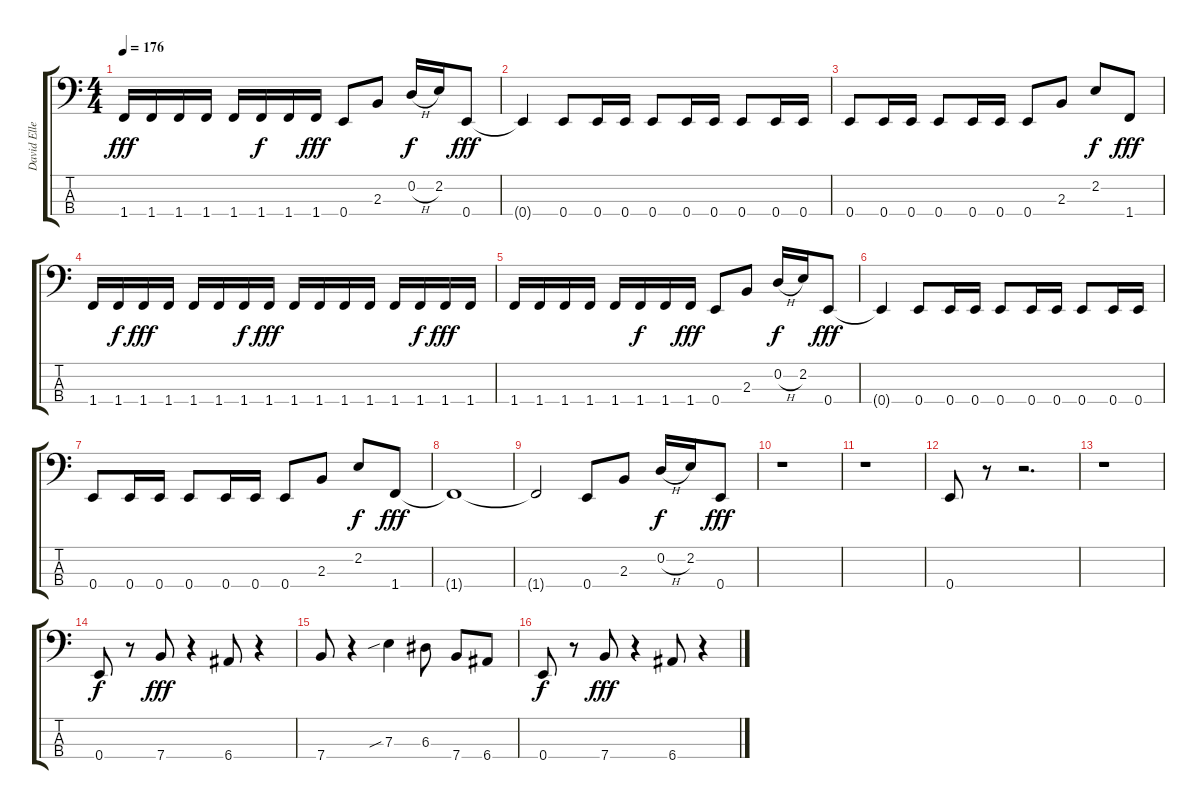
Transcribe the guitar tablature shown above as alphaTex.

\track ("David Ellefson" "David Elle") {instrument electricbasspick}
\staff {score tabs}
\tuning (G2 D2 A1 E1) {hide}
\ts (4 4)
\tempo 176
\clef f4
\ks c
1.4.16{dy fff} 1.4.16 1.4.16 1.4.16 1.4.16 1.4.16{dy f} 1.4.16 1.4.16{dy fff} 0.4.8 2.3.8 0.2{h}.16{dy f} 2.2.16 0.4.8{dy fff} |
0.4{t}.4 0.4.8 0.4.16 0.4.16 0.4.8 0.4.16 0.4.16 0.4.8 0.4.16 0.4.16 |
0.4.8 0.4.16 0.4.16 0.4.8 0.4.16 0.4.16 0.4.8 2.3.8 2.2.8{dy f} 1.4.8{dy fff} |
1.4.16 1.4.16{dy f} 1.4.16{dy fff} 1.4.16 1.4.16 1.4.16 1.4.16{dy f} 1.4.16{dy fff} 1.4.16 1.4.16 1.4.16 1.4.16 1.4.16 1.4.16{dy f} 1.4.16{dy fff} 1.4.16 |
1.4.16 1.4.16 1.4.16 1.4.16 1.4.16 1.4.16{dy f} 1.4.16 1.4.16{dy fff} 0.4.8 2.3.8 0.2{h}.16{dy f} 2.2.16 0.4.8{dy fff} |
0.4{t}.4 0.4.8 0.4.16 0.4.16 0.4.8 0.4.16 0.4.16 0.4.8 0.4.16 0.4.16 |
0.4.8 0.4.16 0.4.16 0.4.8 0.4.16 0.4.16 0.4.8 2.3.8 2.2.8{dy f} 1.4.8{dy fff} |
1.4{t}.1 |
1.4{t}.2 0.4.8 2.3.8 0.2{h}.16{dy f} 2.2.16 0.4.8{dy fff} |
r.1 |
r.1 |
0.4.8 r.8 r.2{d} |
r.1 |
0.4.8{dy f} r.8 7.4.8{dy fff} r.4 6.4.8 r.4 |
7.4.8 r.4 7.3{sib}.4 6.3.8 7.4.8 6.4.8 |
0.4.8{dy f} r.8 7.4.8{dy fff} r.4 6.4.8 r.4
